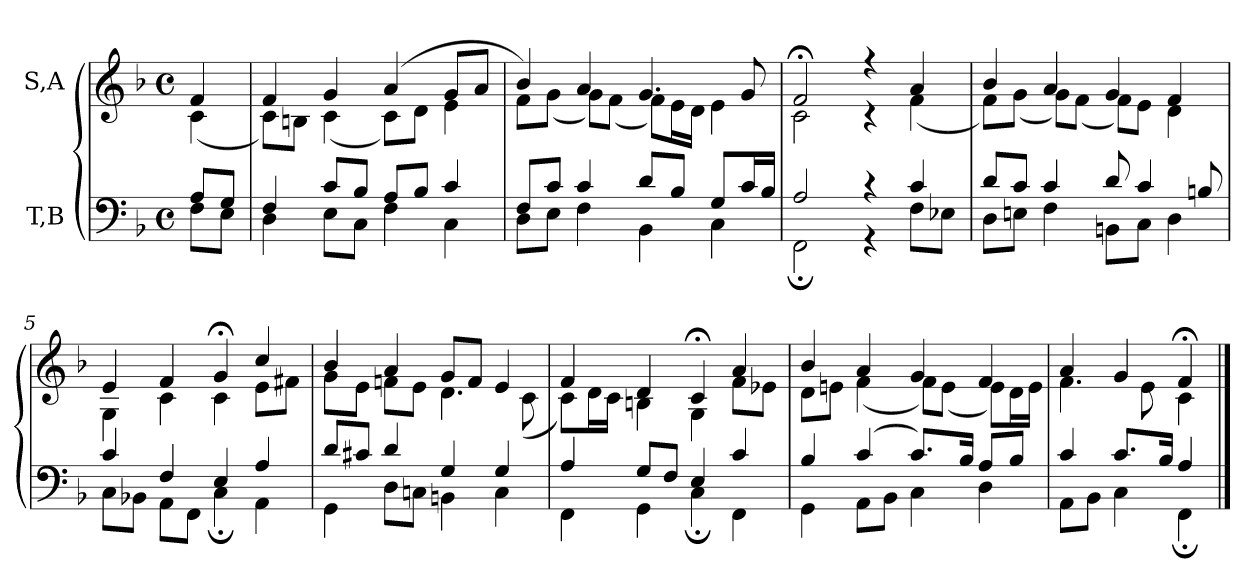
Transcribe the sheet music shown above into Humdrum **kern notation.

**kern	**kern
*part2	*part1
*staff2	*staff1
*I"T,B	*I"S,A
*clefF4	*clefG2
*k[b-]	*k[b-]
*M4/4	*M4/4
*met(c)	*met(c)
=	=
*^	*^
8AL	8FL	4f	(<4c
8GJ	8EJ	.	.
=1	=1	=1	=1
4F	4D	4f	8cL)
.	.	.	8BnJ
8cL	8EL	4g	(<4c
8B-J	8CJ	.	.
8AL	4F	(>4a	8cL)
8B-J	.	.	8dJ
4c	4C	8gL	4e
.	.	8aJ	.
=2	=2	=2	=2
8FL	8DL	4b-)	8fL
8cJ	8EJ	.	(<8gJ
4c	4F	4a	8gL)
.	.	.	(<8fJ
8dL	4BB-	4.g	8fL)
8B-J	.	.	16eL
.	.	.	16dJJ
8GL	4C	.	4e
16cL	.	8g	.
16B-JJ	.	.	.
=3	=3	=3	=3
2A	2FF;	2f;<	2c
4r	4r	4r	4r
4c	8FL	4a	(<4f
.	8E-XJ	.	.
=4	=4	=4	=4
8dL	8DL	4b-	8fL)
8cJ	8EnJ	.	(<8gJ
4c	4F	4a	8gL)
.	.	.	(<8fJ
8d	8BBnL	4g	8fL)
4c	8CJ	.	8eJ
.	4D	4f	4d
8Bn	.	.	.
=5	=5	=5	=5
4c	8CL	4e	4G
.	8BB-XJ	.	.
4F	8AAL	4f	4c
.	8FFJ	.	.
4E	4C;	4g;<	4c
4A	4AA	4cc	8eL
.	.	.	8f#XJ
=6	=6	=6	=6
8dL	4GG	4b-	8gL
8c#XJ	.	.	8eJ
4d	8DL	4a	8fnL
.	8CnJ	.	8eJ
4G	4BBn	8gL	4.d
.	.	8fJ	.
4G	4C	4e	.
.	.	.	(<8c
=7	=7	=7	=7
4A	4FF	4f	8cL)
.	.	.	16dL
.	.	.	16cJJ
8GL	4GG	4d	4Bn
8FJ	.	.	.
4E	4C;	4c;<	4G
4c	4FF	4a	8fL
.	.	.	8e-XJ
=8	=8	=8	=8
4B-	4GG	4b-	8dL
.	.	.	8enJ
(>4c	8AAL	4a	(<4f
.	8BB-J	.	.
8.cL)	4C	4g	8fL)
.	.	.	(<8eJ
16B-Jk	.	.	.
8AL	4D	4f	8eL)
8B-J	.	.	16dL
.	.	.	16eJJ
=9	=9	=9	=9
4c	8AAL	4a	4.f
.	8BB-J	.	.
8.cL	4C	4g	.
.	.	.	8e
16B-Jk	.	.	.
4A	4FF;	4f;<	4c
*v	*v	*	*
*	*v	*v
==	==
*-	*-
